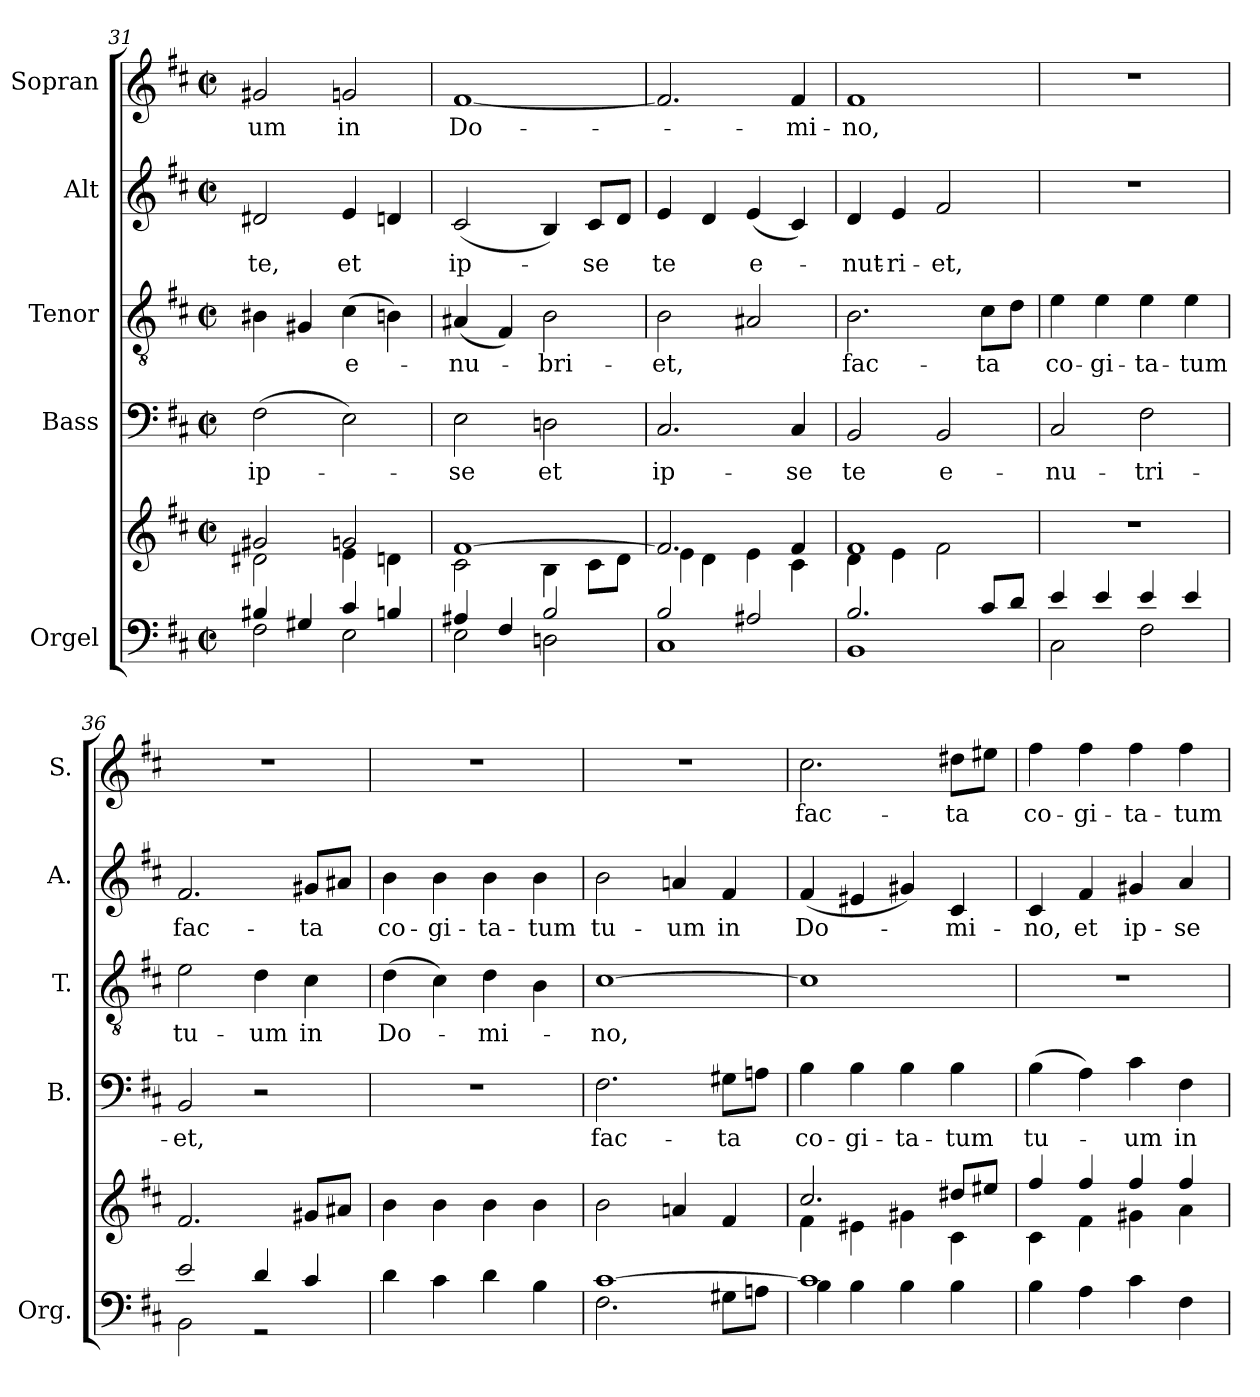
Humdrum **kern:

**kern	**kern	**kern	**text	**kern	**text	**kern	**text	**kern	**text
*part5	*part5	*part4	*part4	*part3	*part3	*part2	*part2	*part1	*part1
*staff6	*staff5	*staff4	*staff4	*staff3	*staff3	*staff2	*staff2	*staff1	*staff1
*I"Orgel	*	*I"Bass	*	*I"Tenor	*	*I"Alt	*	*I"Sopran	*
*I'Org.	*	*I'B.	*	*I'T.	*	*I'A.	*	*I'S.	*
*clefF4	*clefG2	*clefF4	*	*clefGv2	*	*clefG2	*	*clefG2	*
*k[f#c#]	*k[f#c#]	*k[f#c#]	*	*k[f#c#]	*	*k[f#c#]	*	*k[f#c#]	*
*D:	*D:	*D:	*	*D:	*	*D:	*	*D:	*
*M2/2	*M2/2	*M2/2	*	*M2/2	*	*M2/2	*	*M2/2	*
*met(c|)	*met(c|)	*met(c|)	*	*met(c|)	*	*met(c|)	*	*met(c|)	*
=31	=31	=31	=31	=31	=31	=31	=31	=31	=31
*^	*^	*	*	*	*	*	*	*	*
!	!	!	!	!	!LO:LY:b	!	!	!	!LO:LY:b	!	!LO:LY:b
4B#X/	2F#\	2g#X/	2d#X\	(>2F#\	ip-	4B#X\	.	2d#X/	te,	2g#X/	-um
4G#X/	.	.	.	.	.	4G#X/	.	.	.	.	.
!	!	!	!	!	!	!	!LO:LY:b	!	!LO:LY:b	!	!LO:LY:b
4c#/	2E\	2gn/	4e\	2E\)	.	(>4c#\	e-	4e/	et	2gn/	in
4Bn/	.	.	4dn\	.	.	4Bn\)	.	4dn/	.	.	.
=32	=32	=32	=32	=32	=32	=32	=32	=32	=32	=32	=32
!	!	!	!	!	!LO:LY:b	!	!LO:LY:b	!	!LO:LY:b	!	!LO:LY:b
4A#X/	2E\	[>1f#	2c#\	2E\	-se	(<4A#X/	-nu-	(<2c#/	ip-	[1f#	Do-
4F#/	.	.	.	.	.	4F#/)	.	.	.	.	.
!	!	!	!	!	!LO:LY:b	!	!LO:LY:b	!	!	!	!
2B/	2Dn\	.	4B\	2Dn\	et	2B\	-bri-	4B/)	.	.	.
!	!	!	!	!	!	!	!	!	!LO:LY:b	!	!
.	.	.	8c#\L	.	.	.	.	8c#/L	-se	.	.
.	.	.	8d\J	.	.	.	.	8d/J	.	.	.
=33	=33	=33	=33	=33	=33	=33	=33	=33	=33	=33	=33
!	!	!	!	!	!LO:LY:b	!	!LO:LY:b	!	!LO:LY:b	!	!
2B/	1C#	2.f#/]	4e\	2.C#/	ip-	2B\	-et,	4e/	te	2.f#/]	.
.	.	.	4d\	.	.	.	.	4d/	.	.	.
!	!	!	!	!	!	!	!	!	!LO:LY:b	!	!
2A#X/	.	.	4e\	.	.	2A#X/	.	(<4e/	e-	.	.
!	!	!	!	!	!LO:LY:b	!	!	!	!	!	!LO:LY:b
.	.	4f#/	4c#\	4C#/	-se	.	.	4c#/)	.	4f#/	-mi-
=34	=34	=34	=34	=34	=34	=34	=34	=34	=34	=34	=34
!	!	!	!	!	!LO:LY:b	!	!LO:LY:b	!	!LO:LY:b	!	!LO:LY:b
2.B/	1BB	1f#	4d\	2BB/	te	2.B\	fac-	4d/	-nut-	1f#	-no,
!	!	!	!	!	!	!	!	!	!LO:LY:b	!	!
.	.	.	4e\	.	.	.	.	4e/	-ri-	.	.
!	!	!	!	!	!LO:LY:b	!	!	!	!LO:LY:b	!	!
.	.	.	2f#\	2BB/	e-	.	.	2f#/	-et,	.	.
!	!	!	!	!	!	!	!LO:LY:b	!	!	!	!
8c#/L	.	.	.	.	.	8c#\L	-ta	.	.	.	.
8d/J	.	.	.	.	.	8d\J	.	.	.	.	.
*	*	*v	*v	*	*	*	*	*	*	*	*
=35	=35	=35	=35	=35	=35	=35	=35	=35	=35	=35
!	!	!	!	!LO:LY:b	!	!LO:LY:b	!	!	!	!
4e/	2C#\	1r	2C#/	-nu-	4e\	co-	1r	.	1r	.
!	!	!	!	!	!	!LO:LY:b	!	!	!	!
4e/	.	.	.	.	4e\	-gi-	.	.	.	.
!	!	!	!	!LO:LY:b	!	!LO:LY:b	!	!	!	!
4e/	2F#\	.	2F#\	-tri-	4e\	-ta-	.	.	.	.
!	!	!	!	!	!	!LO:LY:b	!	!	!	!
4e/	.	.	.	.	4e\	-tum	.	.	.	.
!!LO:LB:g=z
=36	=36	=36	=36	=36	=36	=36	=36	=36	=36	=36
!	!	!	!	!LO:LY:b	!	!LO:LY:b	!	!LO:LY:b	!	!
2e/	2BB\	2.f#/	2BB/	-et,	2e\	tu-	2.f#/	fac-	1r	.
!	!	!	!	!	!	!LO:LY:b	!	!	!	!
4d/	2r	.	2r	.	4d\	-um	.	.	.	.
!	!	!	!	!	!	!LO:LY:b	!	!LO:LY:b	!	!
4c#/	.	8g#X/L	.	.	4c#\	in	8g#X/L	-ta	.	.
.	.	8a#X/J	.	.	.	.	8a#X/J	.	.	.
*v	*v	*	*	*	*	*	*	*	*	*
=37	=37	=37	=37	=37	=37	=37	=37	=37	=37
!	!	!	!	!	!LO:LY:b	!	!LO:LY:b	!	!
4d\	4b\	1r	.	(>4d\	Do-	4b\	co-	1r	.
!	!	!	!	!	!	!	!LO:LY:b	!	!
4c#\	4b\	.	.	4c#\)	.	4b\	-gi-	.	.
!	!	!	!	!	!LO:LY:b	!	!LO:LY:b	!	!
4d\	4b\	.	.	4d\	-mi-	4b\	-ta-	.	.
!	!	!	!	!	!	!	!LO:LY:b	!	!
4B\	4b\	.	.	4B\	.	4b\	-tum	.	.
=38	=38	=38	=38	=38	=38	=38	=38	=38	=38
*^	*	*	*	*	*	*	*	*	*
!	!	!	!	!LO:LY:b	!	!LO:LY:b	!	!LO:LY:b	!	!
[>1c#	2.F#\	2b\	2.F#\	fac-	[1c#	-no,	2b\	tu-	1r	.
!	!	!	!	!	!	!	!	!LO:LY:b	!	!
.	.	4an/	.	.	.	.	4an/	-um	.	.
!	!	!	!	!LO:LY:b	!	!	!	!LO:LY:b	!	!
.	8G#X\L	4f#/	8G#X\L	-ta	.	.	4f#/	in	.	.
.	8An\J	.	8An\J	.	.	.	.	.	.	.
=39	=39	=39	=39	=39	=39	=39	=39	=39	=39	=39
*	*	*^	*	*	*	*	*	*	*	*
!	!	!	!	!	!LO:LY:b	!	!	!	!LO:LY:b	!	!LO:LY:b
1c#]	4B\	2.cc#/	4f#\	4B\	co-	1c#]	.	(<4f#/	Do-	2.cc#\	fac-
!	!	!	!	!	!LO:LY:b	!	!	!	!	!	!
.	4B\	.	4e#X\	4B\	-gi-	.	.	4e#X/	.	.	.
!	!	!	!	!	!LO:LY:b	!	!	!	!	!	!
.	4B\	.	4g#X\	4B\	-ta-	.	.	4g#X/)	.	.	.
!	!	!	!	!	!LO:LY:b	!	!	!	!LO:LY:b	!	!LO:LY:b
.	4B\	8dd#X/L	4c#\	4B\	-tum	.	.	4c#/	-mi-	8dd#X\L	-ta
.	.	8ee#X/J	.	.	.	.	.	.	.	8ee#X\J	.
*v	*v	*	*	*	*	*	*	*	*	*	*
=40	=40	=40	=40	=40	=40	=40	=40	=40	=40	=40
!	!	!	!	!LO:LY:b	!	!	!	!LO:LY:b	!	!LO:LY:b
4B\	4ff#/	4c#\	(>4B\	tu-	1r	.	4c#/	-no,	4ff#\	co-
!	!	!	!	!	!	!	!	!LO:LY:b	!	!LO:LY:b
4A\	4ff#/	4f#\	4A\)	.	.	.	4f#/	et	4ff#\	-gi-
!	!	!	!	!LO:LY:b	!	!	!	!LO:LY:b	!	!LO:LY:b
4c#\	4ff#/	4g#X\	4c#\	-um	.	.	4g#X/	ip-	4ff#\	-ta-
!	!	!	!	!LO:LY:b	!	!	!	!LO:LY:b	!	!LO:LY:b
4F#\	4ff#/	4a\	4F#\	in	.	.	4a/	-se	4ff#\	-tum
*	*v	*v	*	*	*	*	*	*	*	*
=	=	=	=	=	=	=	=	=	=
*-	*-	*-	*-	*-	*-	*-	*-	*-	*-
